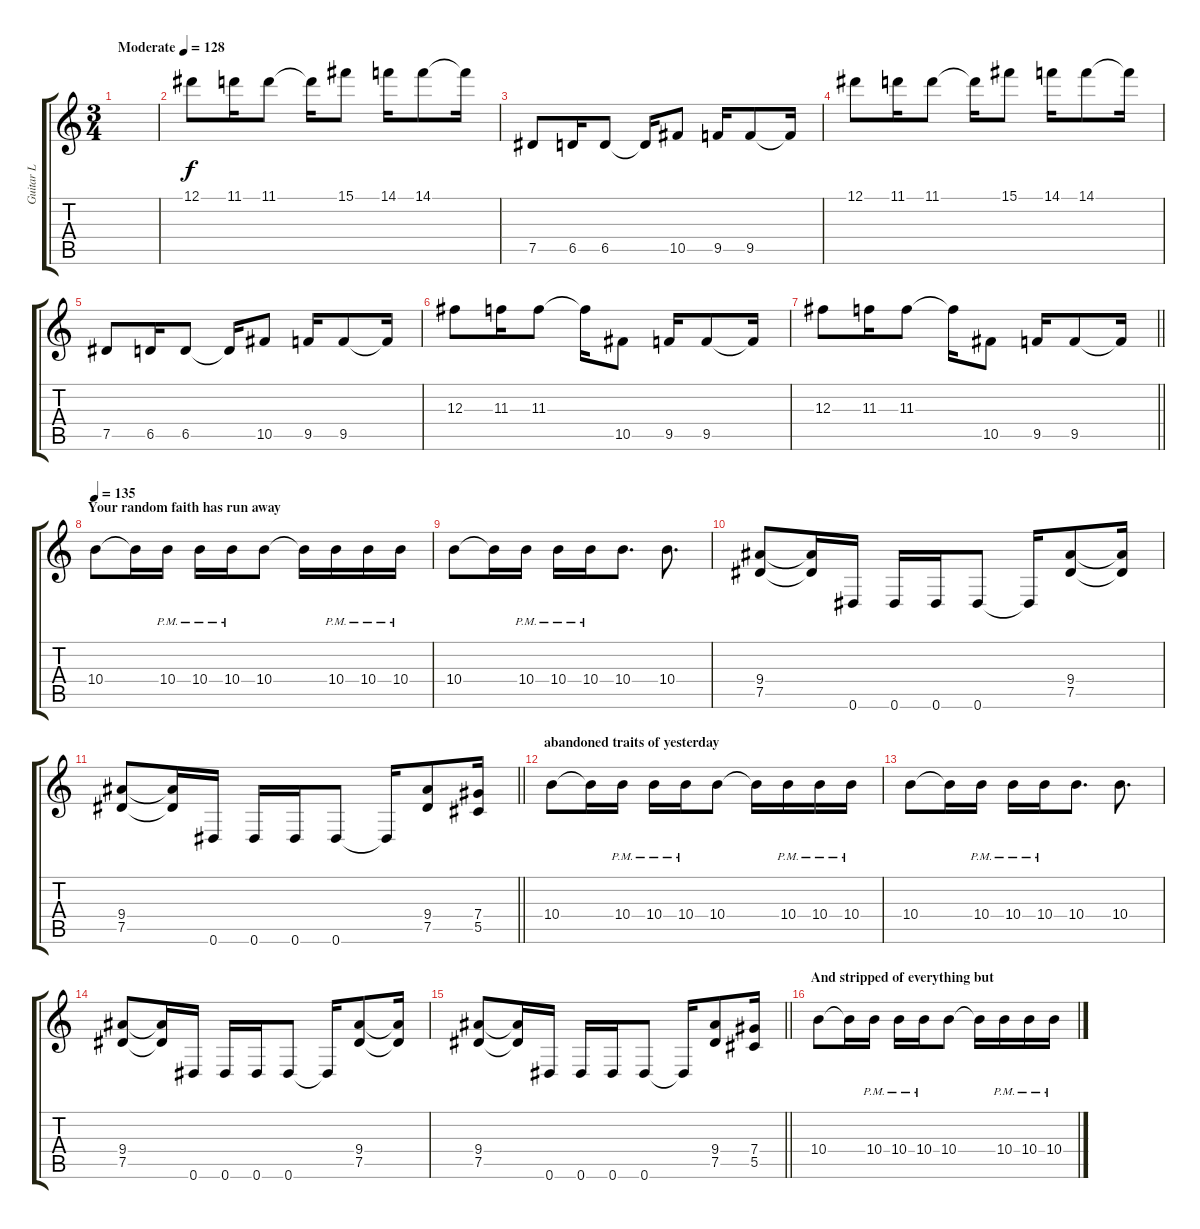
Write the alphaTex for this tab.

\track ("Guitar L" "Guitar L") {instrument distortionguitar}
\staff {score tabs}
\tuning (Eb4 Bb3 Gb3 Db3 Ab2 Eb2) {hide}
\ts (3 4)
\tempo (128 "Moderate")
\clef g2
\ks c
|
12.1.8 11.1.16 11.1.8 11.1{t}.16 15.1.8 14.1.16 14.1.8 14.1{t}.16 |
7.5.8 6.5.16 6.5.8 6.5{t}.16 10.5.8 9.5.16 9.5.8 9.5{t}.16 |
12.1.8 11.1.16 11.1.8 11.1{t}.16 15.1.8 14.1.16 14.1.8 14.1{t}.16 |
7.5.8 6.5.16 6.5.8 6.5{t}.16 10.5.8 9.5.16 9.5.8 9.5{t}.16 |
12.3.8 11.3.16 11.3.8 11.3{t}.16 10.5.8 9.5.16 9.5.8 9.5{t}.16 |
\barLineRight lightlight
12.3.8 11.3.16 11.3.8 11.3{t}.16 10.5.8 9.5.16 9.5.8 9.5{t}.16 |
\section ("" "Your random faith has run away")
\tempo 135
10.4.8 10.4{t}.16 10.4{pm}.16 10.4{pm}.16 10.4{pm}.16 10.4.8 10.4{t}.16 10.4{pm}.16 10.4{pm}.16 10.4{pm}.16 |
10.4.8 10.4{t}.16 10.4{pm}.16 10.4{pm}.16 10.4{pm}.16 10.4.8{d} 10.4.8{d} |
(9.4 7.5).8 (9.4{t} 7.5{t}).16 0.6.16 0.6.16 0.6.16 0.6.8 0.6{t}.16 (9.4 7.5).8 (9.4{t} 7.5{t}).16 |
\barLineRight lightlight
(9.4 7.5).8 (9.4{t} 7.5{t}).16 0.6.16 0.6.16 0.6.16 0.6.8 0.6{t}.16 (9.4 7.5).8 (7.4 5.5).16 |
\section ("" "abandoned traits of yesterday")
10.4.8 10.4{t}.16 10.4{pm}.16 10.4{pm}.16 10.4{pm}.16 10.4.8 10.4{t}.16 10.4{pm}.16 10.4{pm}.16 10.4{pm}.16 |
10.4.8 10.4{t}.16 10.4{pm}.16 10.4{pm}.16 10.4{pm}.16 10.4.8{d} 10.4.8{d} |
(9.4 7.5).8 (9.4{t} 7.5{t}).16 0.6.16 0.6.16 0.6.16 0.6.8 0.6{t}.16 (9.4 7.5).8 (9.4{t} 7.5{t}).16 |
\barLineRight lightlight
(9.4 7.5).8 (9.4{t} 7.5{t}).16 0.6.16 0.6.16 0.6.16 0.6.8 0.6{t}.16 (9.4 7.5).8 (7.4 5.5).16 |
\section ("" "And stripped of everything but ")
10.4.8 10.4{t}.16 10.4{pm}.16 10.4{pm}.16 10.4{pm}.16 10.4.8 10.4{t}.16 10.4{pm}.16 10.4{pm}.16 10.4{pm}.16
